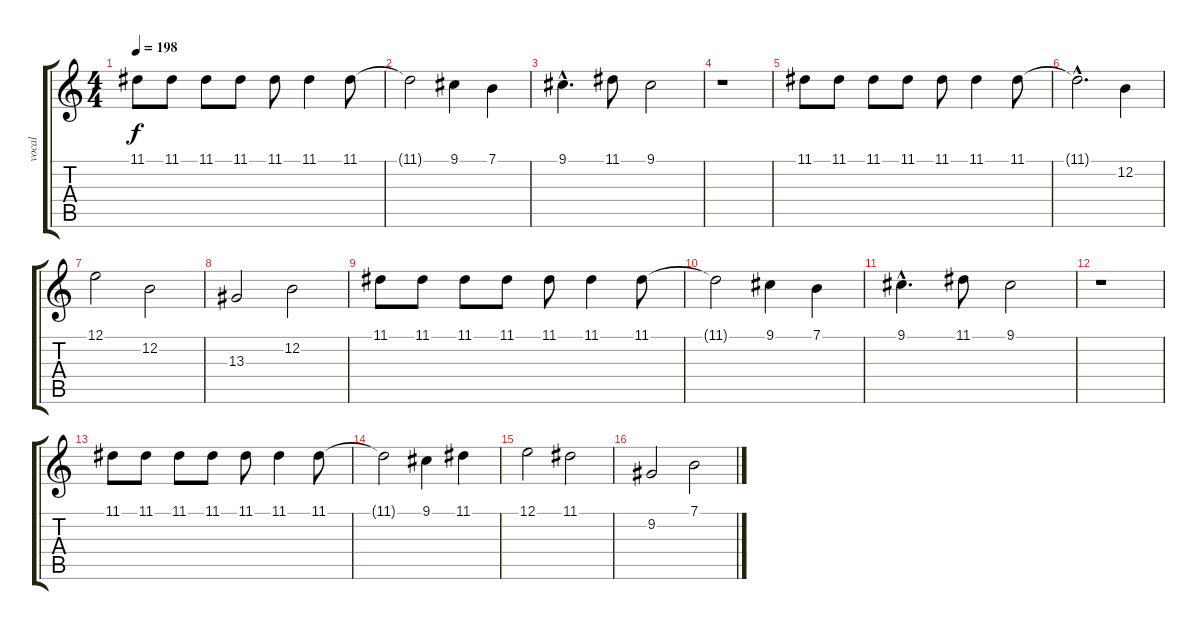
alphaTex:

\track ("vocal" "vocal") {instrument pad4choir}
\staff {score tabs}
\tuning (E4 B3 G3 D3 A2 E2) {hide}
\ts (4 4)
\tempo 198
\clef g2
\ks c
11.1.8{dy f} 11.1.8 11.1.8 11.1.8 11.1.8 11.1.4 11.1.8 |
11.1{t}.2 9.1.4 7.1.4 |
9.1{hac}.4{d} 11.1.8 9.1.2 |
r.1 |
11.1.8 11.1.8 11.1.8 11.1.8 11.1.8 11.1.4 11.1.8 |
11.1{hac t}.2{d} 12.2.4 |
12.1.2 12.2.2 |
13.3.2 12.2.2 |
11.1.8 11.1.8 11.1.8 11.1.8 11.1.8 11.1.4 11.1.8 |
11.1{t}.2 9.1.4 7.1.4 |
9.1{hac}.4{d} 11.1.8 9.1.2 |
r.1 |
11.1.8 11.1.8 11.1.8 11.1.8 11.1.8 11.1.4 11.1.8 |
11.1{t}.2 9.1.4 11.1.4 |
12.1.2 11.1.2 |
9.2.2 7.1.2
